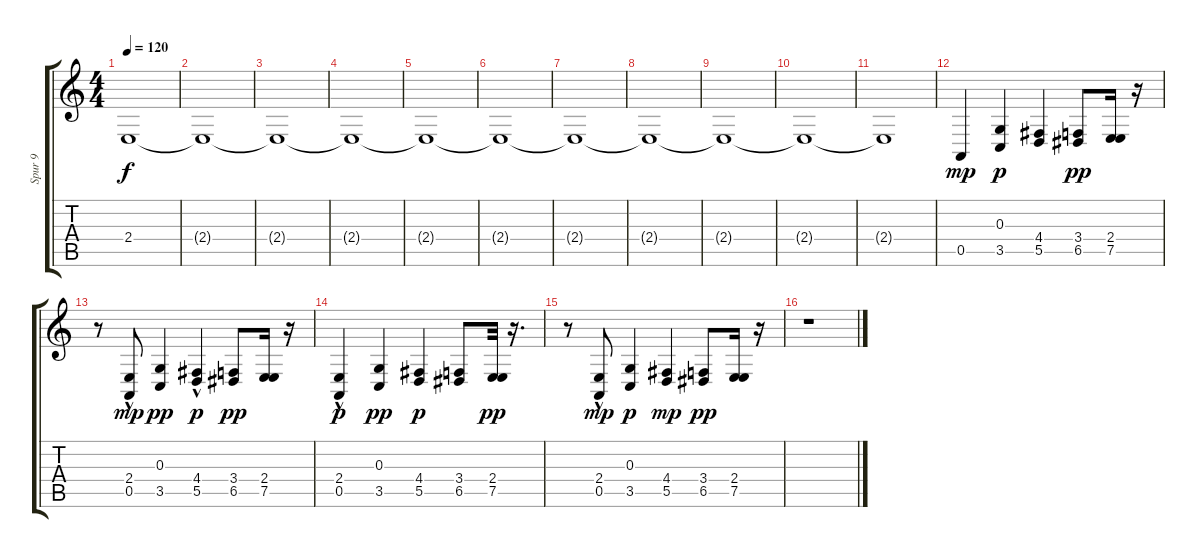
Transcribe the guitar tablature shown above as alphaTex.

\track ("Spur 9" "Spur 9") {instrument stringensemble1}
\staff {score tabs}
\tuning (E4 B3 G3 D3 A2 E2) {hide}
\ts (4 4)
\tempo 120
\clef g2
\ks c
2.4{t}.1{dy f} |
2.4{t}.1 |
2.4{t}.1 |
2.4{t}.1 |
2.4{t}.1 |
2.4{t}.1 |
2.4{t}.1 |
2.4{t}.1 |
2.4{t}.1 |
2.4{t}.1 |
2.4{t}.1 |
0.5.4{dy mp} (0.3 3.5).4{dy p} (4.4 5.5).4 (3.4 6.5).8{dy pp} (2.4 7.5).16 r.16 |
r.8 (2.4{hac} 0.5).8{dy mp} (0.3 3.5).4{dy pp} (4.4 5.5{hac}).4{dy p} (3.4 6.5).8{dy pp} (2.4 7.5).16 r.16 |
(2.4{hac} 0.5).4{dy p} (0.3 3.5).4{dy pp} (4.4 5.5).4{dy p} (3.4 6.5).8 (2.4 7.5).32{dy pp} r.16{d} |
r.8 (2.4{hac} 0.5).8{dy mp} (0.3 3.5).4{dy p} (4.4 5.5).4{dy mp} (3.4 6.5).8{dy pp} (2.4 7.5).16 r.16 |
r.1
